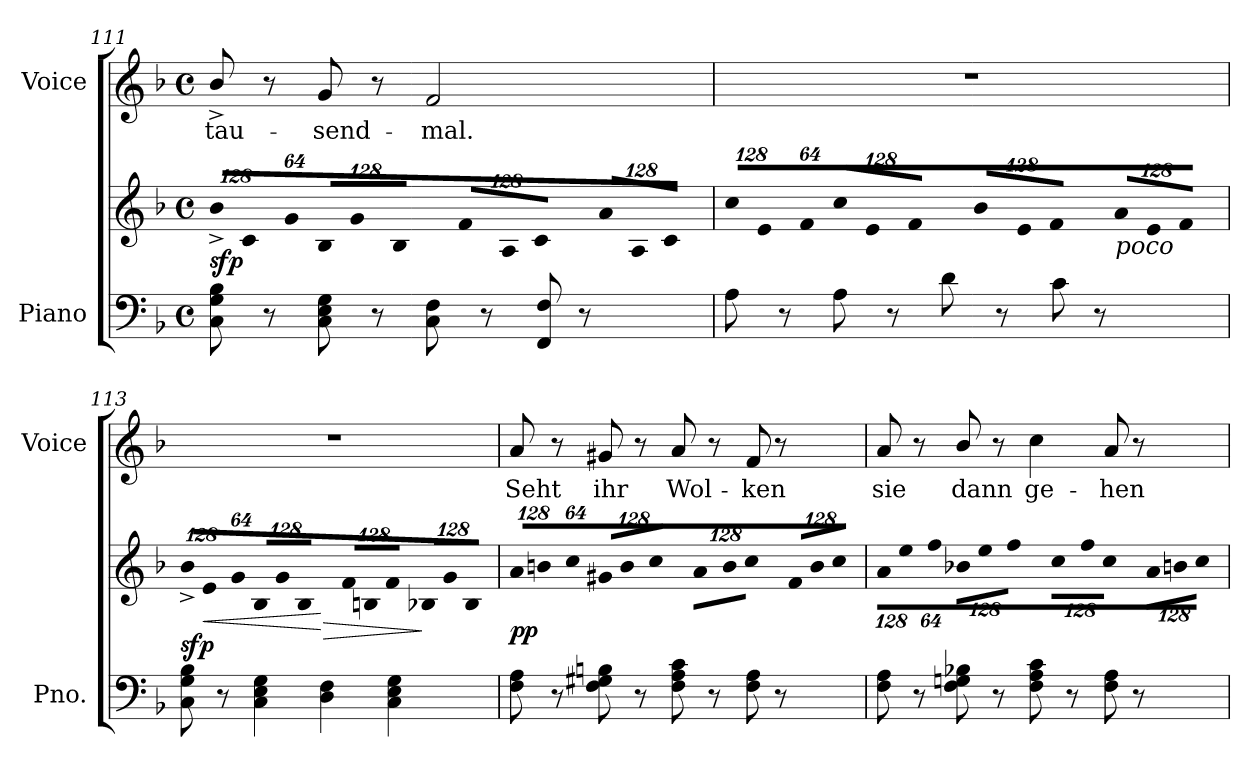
**kern	**kern	**dynam	**kern	**text
*part2	*part2	*part2	*part1	*part1
*staff3	*staff2	*staff2/3	*staff1	*staff1
*I"Piano	*	*	*I"Voice	*
*I'Pno.	*	*	*I'Voice	*
*clefF4	*clefG2	*	*clefG2	*
*k[b-]	*k[b-]	*	*k[b-]	*
*F:	*F:	*	*F:	*
*M4/4	*M4/4	*	*M4/4	*
*met(c)	*met(c)	*	*met(c)	*
*	*Xbrackettup	*	*	*
=111	=111	=111	=111	=111
!	!LO:N:vis=8	!	!	!
!	!	!	!	!LO:LY:b:color=#000000
8Ci\ 8Gi 8B-i	1024%85b-^i/L	sfp	8b-^i/	-tau-
!	!LO:N:vis=8	!	!	!
.	1024%85ci/	.	.	.
8r	.	.	8r	.
!	!LO:N:vis=8	!	!	!
.	512%43gi/J	.	.	.
!	!LO:N:vis=8	!	!	!
!	!	!	!	!LO:LY:b:color=#000000
8Ci\ 8Ei 8Gi	1024%85B-i/L	.	8gi/	-send-
!	!LO:N:vis=8	!	!	!
.	1024%85gi/	.	.	.
8r	.	.	8r	.
!	!LO:N:vis=8	!	!	!
.	512%43B-i/J	.	.	.
!	!LO:N:vis=8	!	!	!
!	!	!	!	!LO:LY:b:color=#000000
8Ci\ 8Fi	1024%85fi/L	.	2fi/	-mal.
!	!LO:N:vis=8	!	!	!
.	1024%85Ai/	.	.	.
8r	.	.	.	.
!	!LO:N:vis=8	!	!	!
.	512%43ci/J	.	.	.
!	!LO:N:vis=8	!	!	!
8FFi/ 8Fi	1024%85ai/L	.	.	.
!	!LO:N:vis=8	!	!	!
.	1024%85Ai/	.	.	.
8r	.	.	.	.
!	!LO:N:vis=8	!	!	!
.	512%43ci/J	.	.	.
=112	=112	=112	=112	=112
!	!LO:N:vis=8	!	!	!
8Ai\	1024%85cci/L	.	1r	.
!	!LO:N:vis=8	!	!	!
.	1024%85ei/	.	.	.
8r	.	.	.	.
!	!LO:N:vis=8	!	!	!
.	512%43fi/J	.	.	.
!	!LO:N:vis=8	!	!	!
8Ai\	1024%85cci/L	.	.	.
!	!LO:N:vis=8	!	!	!
.	1024%85ei/	.	.	.
8r	.	.	.	.
!	!LO:N:vis=8	!	!	!
.	512%43fi/J	.	.	.
!	!LO:N:vis=8	!	!	!
8di\	1024%85b-i/L	.	.	.
!	!LO:N:vis=8	!	!	!
.	1024%85ei/	.	.	.
8r	.	.	.	.
!	!LO:N:vis=8	!	!	!
.	512%43fi/J	.	.	.
!	!LO:N:vis=8	!	!	!
8ci\	1024%85ai/L	.	.	.
!	!LO:N:vis=8	!	!	!
.	1024%85ei/	.	.	.
8r	.	.	.	.
!	!LO:TX:b:i:t=poco	!	!	!
!	!LO:N:vis=8	!	!	!
.	512%43fi/J	.	.	.
=113	=113	=113	=113	=113
!	!LO:N:vis=8	!	!	!
8Ci\ 8Gi 8B-i	1024%85b-^i/L	sfp	1r	.
!	!LO:N:vis=8	!LO:HP:b	!	!
.	1024%85ei/	<	.	.
8r	.	.	.	.
!	!LO:N:vis=8	!	!	!
.	512%43gi/J	.	.	.
!	!LO:N:vis=8	!	!	!
4Ci\ 4Ei 4Gi	1024%85B-i/L	.	.	.
!	!LO:N:vis=8	!	!	!
.	1024%85gi/	.	.	.
!	!LO:N:vis=8	!	!	!
.	512%43B-i/J	.	.	.
!	!LO:N:vis=8	!LO:HP:n=1:b	!	!
4Di\ 4Fi	1024%85fi/L	[ >	.	.
!	!LO:N:vis=8	!	!	!
.	1024%85Bni/	.	.	.
!	!LO:N:vis=8	!	!	!
.	512%43fi/J	.	.	.
!	!LO:N:vis=8	!	!	!
4Ci\ 4Ei 4Gi	1024%85B-Xi/L	.	.	.
!	!LO:N:vis=8	!	!	!
.	1024%85gi/	.	.	.
!	!LO:N:vis=8	!	!	!
.	512%43B-i/J	]	.	.
!!LO:LB:g=z
=114	=114	=114	=114	=114
!	!LO:N:vis=8	!	!	!
!	!	!	!	!LO:LY:b:color=#000000
8Fi\ 8Ai	1024%85ai\L	pp	8ai/	Seht
!	!LO:N:vis=8	!	!	!
.	1024%85bni\	.	.	.
8r	.	.	8r	.
!	!LO:N:vis=8	!	!	!
.	512%43cci\J	.	.	.
!	!LO:N:vis=8	!	!	!
!	!	!	!	!LO:LY:b:color=#000000
8Fi\ 8G#Xi 8Bni	1024%85g#Xi/L	.	8g#Xi/	ihr
!	!LO:N:vis=8	!	!	!
.	1024%85bi/	.	.	.
8r	.	.	8r	.
!	!LO:N:vis=8	!	!	!
.	512%43cci/J	.	.	.
!	!LO:N:vis=8	!	!	!
!	!	!	!	!LO:LY:b:color=#000000
8Fi\ 8Ai 8ci	1024%85ai\L	.	8ai/	Wol-
!	!LO:N:vis=8	!	!	!
.	1024%85bi\	.	.	.
8r	.	.	8r	.
!	!LO:N:vis=8	!	!	!
.	512%43cci\J	.	.	.
!	!LO:N:vis=8	!	!	!
!	!	!	!	!LO:LY:b:color=#000000
8Fi\ 8Ai	1024%85fi/L	.	8fi/	-ken
!	!LO:N:vis=8	!	!	!
.	1024%85bi/	.	.	.
8r	.	.	8r	.
!	!LO:N:vis=8	!	!	!
.	512%43cci/J	.	.	.
=115	=115	=115	=115	=115
!	!LO:N:vis=8	!	!	!
!	!	!	!	!LO:LY:b:color=#000000
8Fi\ 8Ai	1024%85ai\L	.	8ai/	sie
!	!LO:N:vis=8	!	!	!
.	1024%85eei\	.	.	.
8r	.	.	8r	.
!	!LO:N:vis=8	!	!	!
.	512%43ffi\J	.	.	.
!	!LO:N:vis=8	!	!	!
!	!	!	!	!LO:LY:b:color=#000000
8Fi\ 8Gni 8B-Xi	1024%85b-Xi\L	.	8b-i/	dann
!	!LO:N:vis=8	!	!	!
.	1024%85eei\	.	.	.
8r	.	.	8r	.
!	!LO:N:vis=8	!	!	!
.	512%43ffi\J	.	.	.
!	!LO:N:vis=8	!	!	!
!	!	!	!	!LO:LY:b:color=#000000
8Fi\ 8Ai 8ci	1024%85cci\L	.	4cci\	ge-
!	!LO:N:vis=8	!	!	!
.	1024%85ffi\	.	.	.
8r	.	.	.	.
!	!LO:N:vis=8	!	!	!
.	512%43cci\J	.	.	.
!	!LO:N:vis=8	!	!	!
!	!	!	!	!LO:LY:b:color=#000000
8Fi\ 8Ai	1024%85ai\L	.	8ai/	-hen
!	!LO:N:vis=8	!	!	!
.	1024%85bni\	.	.	.
8r	.	.	8r	.
!	!LO:N:vis=8	!	!	!
.	512%43cci\J	.	.	.
=	=	=	=	=
*-	*-	*-	*-	*-
